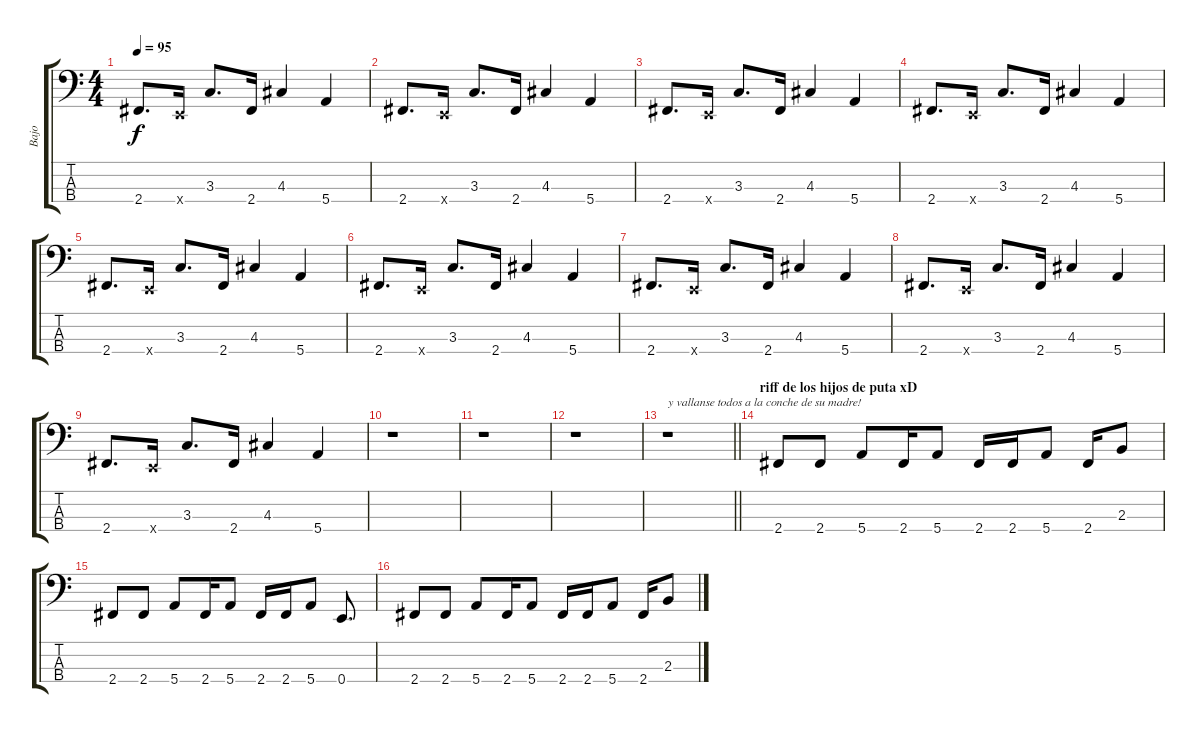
\track ("Bajo" "Bajo") {instrument electricbassfinger}
\staff {score tabs}
\tuning (G2 D2 A1 E1) {hide}
\ts (4 4)
\tempo 95
\clef f4
\ks c
2.4.8{d dy f} 0.4{x}.16 3.3.8{d} 2.4.16 4.3.4 5.4.4 |
2.4.8{d} 0.4{x}.16 3.3.8{d} 2.4.16 4.3.4 5.4.4 |
2.4.8{d} 0.4{x}.16 3.3.8{d} 2.4.16 4.3.4 5.4.4 |
2.4.8{d} 0.4{x}.16 3.3.8{d} 2.4.16 4.3.4 5.4.4 |
2.4.8{d} 0.4{x}.16 3.3.8{d} 2.4.16 4.3.4 5.4.4 |
2.4.8{d} 0.4{x}.16 3.3.8{d} 2.4.16 4.3.4 5.4.4 |
2.4.8{d} 0.4{x}.16 3.3.8{d} 2.4.16 4.3.4 5.4.4 |
2.4.8{d} 0.4{x}.16 3.3.8{d} 2.4.16 4.3.4 5.4.4 |
2.4.8{d} 0.4{x}.16 3.3.8{d} 2.4.16 4.3.4 5.4.4 |
r.1 |
r.1 |
r.1 |
\barLineRight lightlight
r.1{txt "y vallanse todos a la conche de su madre!"} |
\section ("" "riff de los hijos de puta xD")
2.4.8 2.4.8 5.4.8 2.4.16 5.4.8 2.4.16 2.4.16 5.4.8 2.4.16 2.3.8 |
2.4.8 2.4.8 5.4.8 2.4.16 5.4.8 2.4.16 2.4.16 5.4.8 0.4.8{d} |
2.4.8 2.4.8 5.4.8 2.4.16 5.4.8 2.4.16 2.4.16 5.4.8 2.4.16 2.3.8
